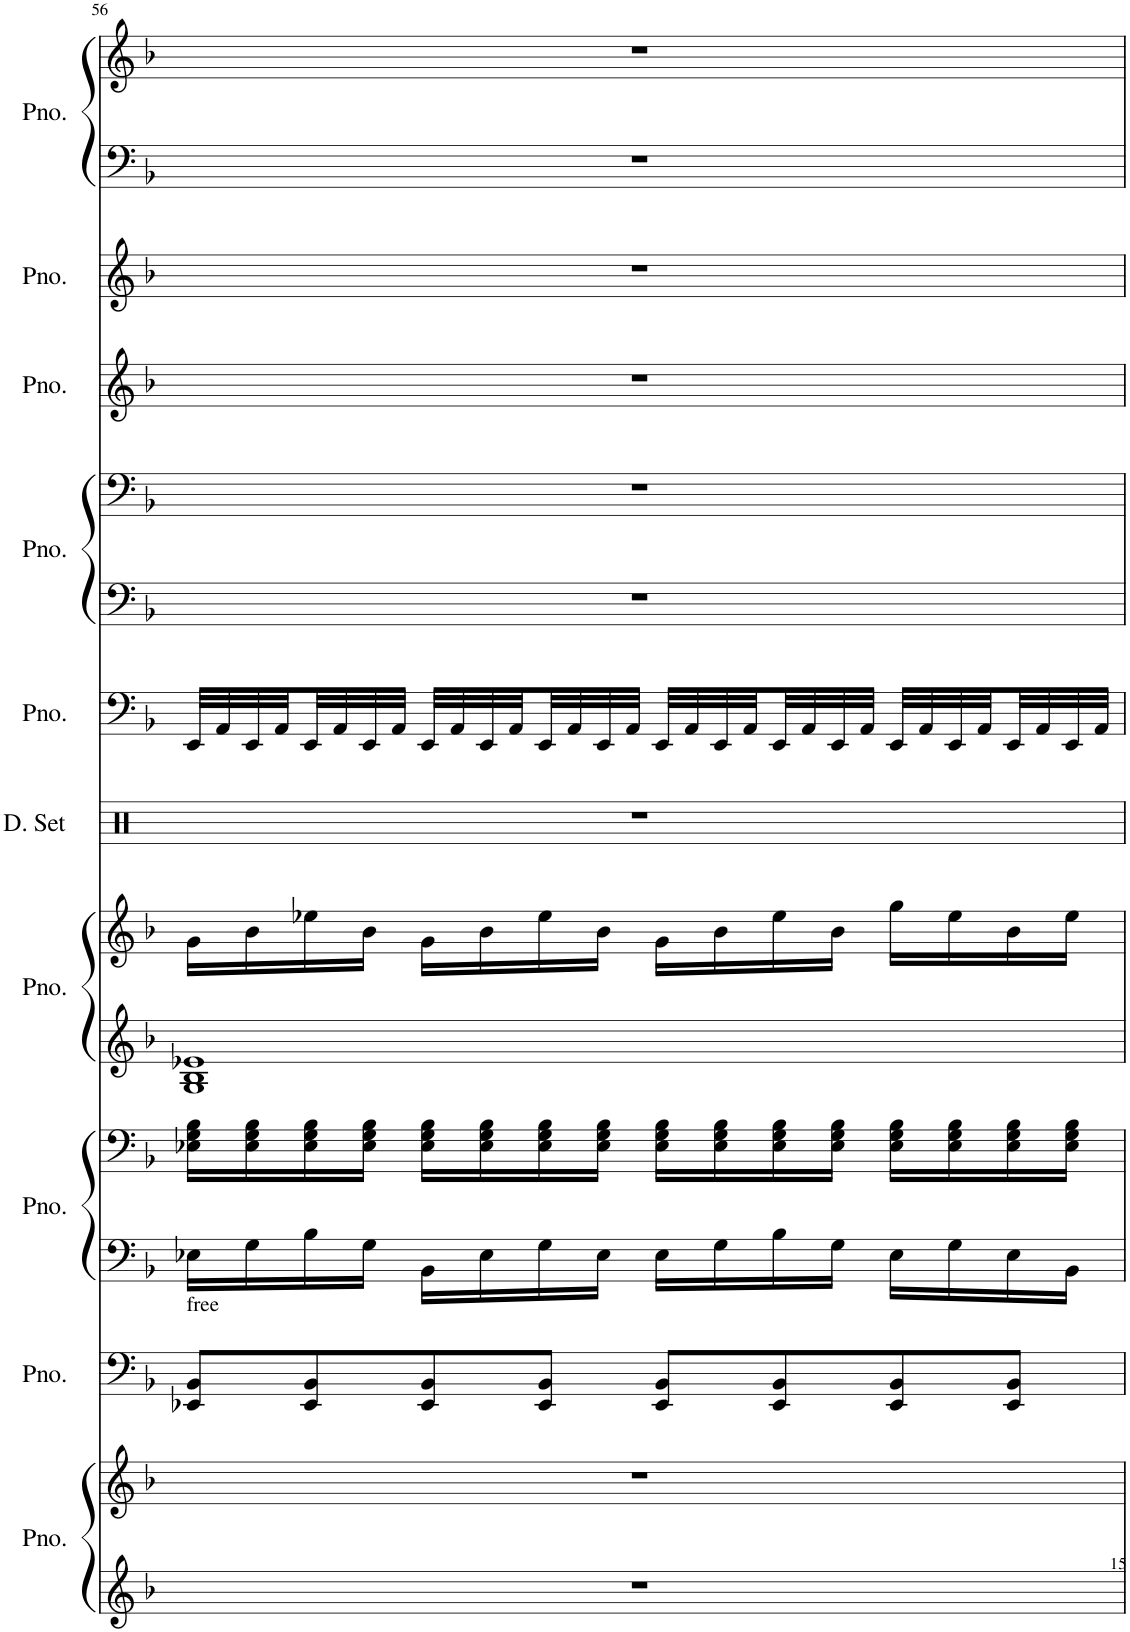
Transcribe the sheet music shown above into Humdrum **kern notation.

**kern	**kern	**kern	**kern	**kern	**kern	**kern	**kern	**kern	**kern	**kern	**kern	**kern	**kern	**kern
*part10	*part10	*part9	*part8	*part8	*part7	*part7	*part6	*part5	*part4	*part4	*part3	*part2	*part1	*part1
*staff15	*staff14	*staff13	*staff12	*staff11	*staff10	*staff9	*staff8	*staff7	*staff6	*staff5	*staff4	*staff3	*staff2	*staff1
*I"Piano, Pf.	*	*I"Piano, Cb.	*I"Piano, Vla.	*	*I"Piano, Vl.I	*	*I"Drumset, Perc.	*I"Piano, Tp.	*I"Piano, Hn.I	*	*I"Piano, Tr.	*I"Piano, Harp	*I"Piano, Fl.	*
*I'Pno.	*	*I'Pno.	*I'Pno.	*	*I'Pno.	*	*I'D. Set	*I'Pno.	*I'Pno.	*	*I'Pno.	*I'Pno.	*I'Pno.	*
!!LO:PB:g=z
*clefG2	*clefG2	*clefF4	*clefF4	*clefF4	*clefG2	*clefG2	*clefX	*clefF4	*clefF4	*clefF4	*clefG2	*clefG2	*clefF4	*clefG2
*k[b-]	*k[b-]	*k[b-]	*k[b-]	*k[b-]	*k[b-]	*k[b-]	*k[]	*k[b-]	*k[b-]	*k[b-]	*k[b-]	*k[b-]	*k[b-]	*k[b-]
*M4/4	*M4/4	*M4/4	*M4/4	*M4/4	*M4/4	*M4/4	*M4/4	*M4/4	*M4/4	*M4/4	*M4/4	*M4/4	*M4/4	*M4/4
=56	=56	=56	=56	=56	=56	=56	=56	=56	=56	=56	=56	=56	=56	=56
!	!	!LO:TX:a:t=free	!	!	!	!	!	!	!	!	!	!	!	!
1r	1r	8EE-X/ 8BB-/L	16E-X\LL	16E-X\ 16G\ 16B-\LL	1G 1B- 1e-X	16g\LL	1r	32EE/LLL	1r	1r	1r	1r	1r	1r
.	.	.	.	.	.	.	.	32AA/	.	.	.	.	.	.
.	.	.	16G\	16E-\ 16G\ 16B-\	.	16b-\	.	32EE/	.	.	.	.	.	.
.	.	.	.	.	.	.	.	32AA/	.	.	.	.	.	.
.	.	8EE-/ 8BB-/	16B-\	16E-\ 16G\ 16B-\	.	16ee-X\	.	32EE/	.	.	.	.	.	.
.	.	.	.	.	.	.	.	32AA/	.	.	.	.	.	.
.	.	.	16G\JJ	16E-\ 16G\ 16B-\JJ	.	16b-\JJ	.	32EE/	.	.	.	.	.	.
.	.	.	.	.	.	.	.	32AA/JJJ	.	.	.	.	.	.
.	.	8EE-/ 8BB-/	16BB-\LL	16E-\ 16G\ 16B-\LL	.	16g\LL	.	32EE/LLL	.	.	.	.	.	.
.	.	.	.	.	.	.	.	32AA/	.	.	.	.	.	.
.	.	.	16E-\	16E-\ 16G\ 16B-\	.	16b-\	.	32EE/	.	.	.	.	.	.
.	.	.	.	.	.	.	.	32AA/	.	.	.	.	.	.
.	.	8EE-/ 8BB-/J	16G\	16E-\ 16G\ 16B-\	.	16ee-\	.	32EE/	.	.	.	.	.	.
.	.	.	.	.	.	.	.	32AA/	.	.	.	.	.	.
.	.	.	16E-\JJ	16E-\ 16G\ 16B-\JJ	.	16b-\JJ	.	32EE/	.	.	.	.	.	.
.	.	.	.	.	.	.	.	32AA/JJJ	.	.	.	.	.	.
.	.	8EE-/ 8BB-/L	16E-\LL	16E-\ 16G\ 16B-\LL	.	16g\LL	.	32EE/LLL	.	.	.	.	.	.
.	.	.	.	.	.	.	.	32AA/	.	.	.	.	.	.
.	.	.	16G\	16E-\ 16G\ 16B-\	.	16b-\	.	32EE/	.	.	.	.	.	.
.	.	.	.	.	.	.	.	32AA/	.	.	.	.	.	.
.	.	8EE-/ 8BB-/	16B-\	16E-\ 16G\ 16B-\	.	16ee-\	.	32EE/	.	.	.	.	.	.
.	.	.	.	.	.	.	.	32AA/	.	.	.	.	.	.
.	.	.	16G\JJ	16E-\ 16G\ 16B-\JJ	.	16b-\JJ	.	32EE/	.	.	.	.	.	.
.	.	.	.	.	.	.	.	32AA/JJJ	.	.	.	.	.	.
.	.	8EE-/ 8BB-/	16E-\LL	16E-\ 16G\ 16B-\LL	.	16gg\LL	.	32EE/LLL	.	.	.	.	.	.
.	.	.	.	.	.	.	.	32AA/	.	.	.	.	.	.
.	.	.	16G\	16E-\ 16G\ 16B-\	.	16ee-\	.	32EE/	.	.	.	.	.	.
.	.	.	.	.	.	.	.	32AA/	.	.	.	.	.	.
.	.	8EE-/ 8BB-/J	16E-\	16E-\ 16G\ 16B-\	.	16b-\	.	32EE/	.	.	.	.	.	.
.	.	.	.	.	.	.	.	32AA/	.	.	.	.	.	.
.	.	.	16BB-\JJ	16E-\ 16G\ 16B-\JJ	.	16ee-\JJ	.	32EE/	.	.	.	.	.	.
.	.	.	.	.	.	.	.	32AA/JJJ	.	.	.	.	.	.
=	=	=	=	=	=	=	=	=	=	=	=	=	=	=
*-	*-	*-	*-	*-	*-	*-	*-	*-	*-	*-	*-	*-	*-	*-
